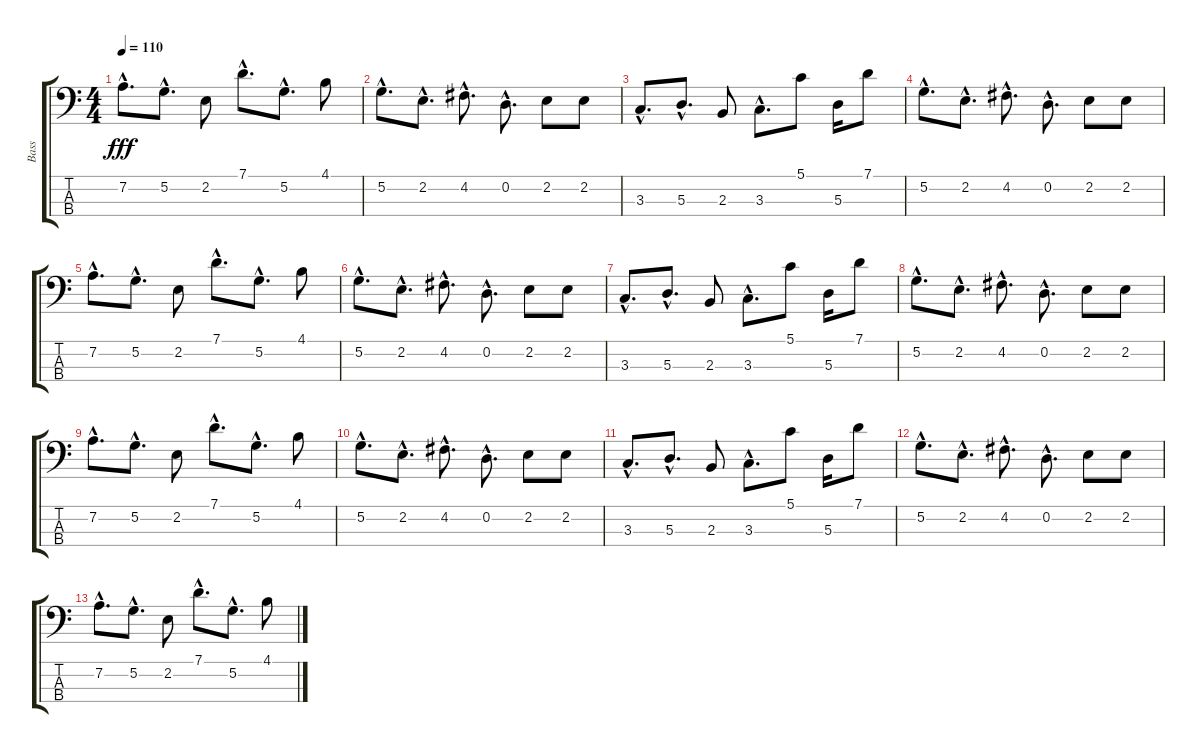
\track ("Bass" "Bass") {instrument overdrivenguitar}
\staff {score tabs}
\tuning (G2 D2 A1 E1) {hide}
\ts (4 4)
\tempo 110
\clef f4
\ks c
7.2{hac}.8{d dy fff} 5.2{hac}.8{d} 2.2.8 7.1{hac}.8{d} 5.2{hac}.8{d} 4.1.8 |
5.2{hac}.8{d} 2.2{hac}.8{d} 4.2{hac}.8{d} 0.2{hac}.8{d} 2.2.8 2.2.8 |
3.3{hac}.8{d} 5.3{hac}.8{d} 2.3.8 3.3{hac}.8{d} 5.1.8 5.3.16 7.1.8 |
5.2{hac}.8{d} 2.2{hac}.8{d} 4.2{hac}.8{d} 0.2{hac}.8{d} 2.2.8 2.2.8 |
7.2{hac}.8{d} 5.2{hac}.8{d} 2.2.8 7.1{hac}.8{d} 5.2{hac}.8{d} 4.1.8 |
5.2{hac}.8{d} 2.2{hac}.8{d} 4.2{hac}.8{d} 0.2{hac}.8{d} 2.2.8 2.2.8 |
3.3{hac}.8{d} 5.3{hac}.8{d} 2.3.8 3.3{hac}.8{d} 5.1.8 5.3.16 7.1.8 |
5.2{hac}.8{d} 2.2{hac}.8{d} 4.2{hac}.8{d} 0.2{hac}.8{d} 2.2.8 2.2.8 |
7.2{hac}.8{d} 5.2{hac}.8{d} 2.2.8 7.1{hac}.8{d} 5.2{hac}.8{d} 4.1.8 |
5.2{hac}.8{d} 2.2{hac}.8{d} 4.2{hac}.8{d} 0.2{hac}.8{d} 2.2.8 2.2.8 |
3.3{hac}.8{d} 5.3{hac}.8{d} 2.3.8 3.3{hac}.8{d} 5.1.8 5.3.16 7.1.8 |
5.2{hac}.8{d} 2.2{hac}.8{d} 4.2{hac}.8{d} 0.2{hac}.8{d} 2.2.8 2.2.8 |
7.2{hac}.8{d} 5.2{hac}.8{d} 2.2.8 7.1{hac}.8{d} 5.2{hac}.8{d} 4.1.8
